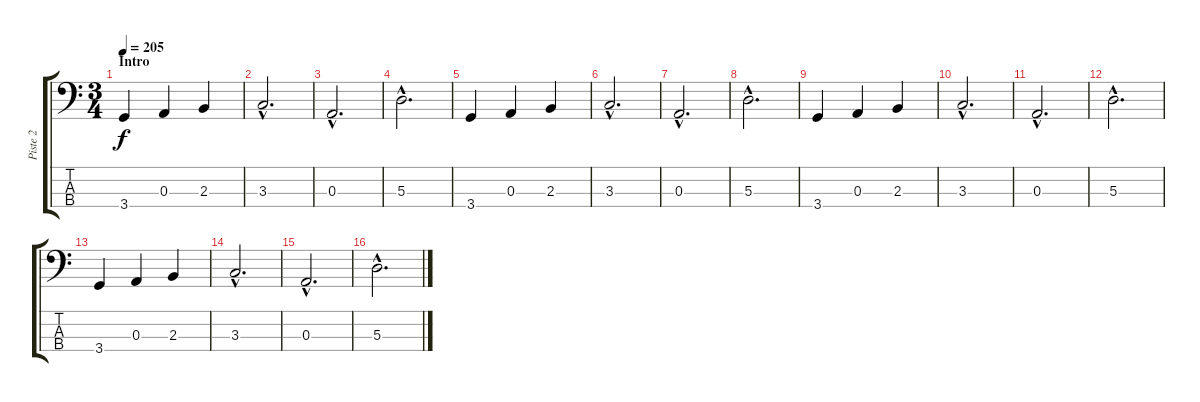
\track ("Piste 2" "Piste 2") {instrument electricbassfinger}
\staff {score tabs}
\tuning (G2 D2 A1 E1) {hide}
\ts (3 4)
\section ("" "Intro")
\tempo 205
\clef f4
\ks c
3.4.4{dy f instrument electricbassfinger} 0.3.4 2.3.4 |
3.3{hac}.2{d} |
0.3{hac}.2{d} |
5.3{hac}.2{d} |
3.4.4 0.3.4 2.3.4 |
3.3{hac}.2{d} |
0.3{hac}.2{d} |
5.3{hac}.2{d} |
3.4.4 0.3.4 2.3.4 |
3.3{hac}.2{d} |
0.3{hac}.2{d} |
5.3{hac}.2{d} |
3.4.4 0.3.4 2.3.4 |
3.3{hac}.2{d} |
0.3{hac}.2{d} |
5.3{hac}.2{d}
